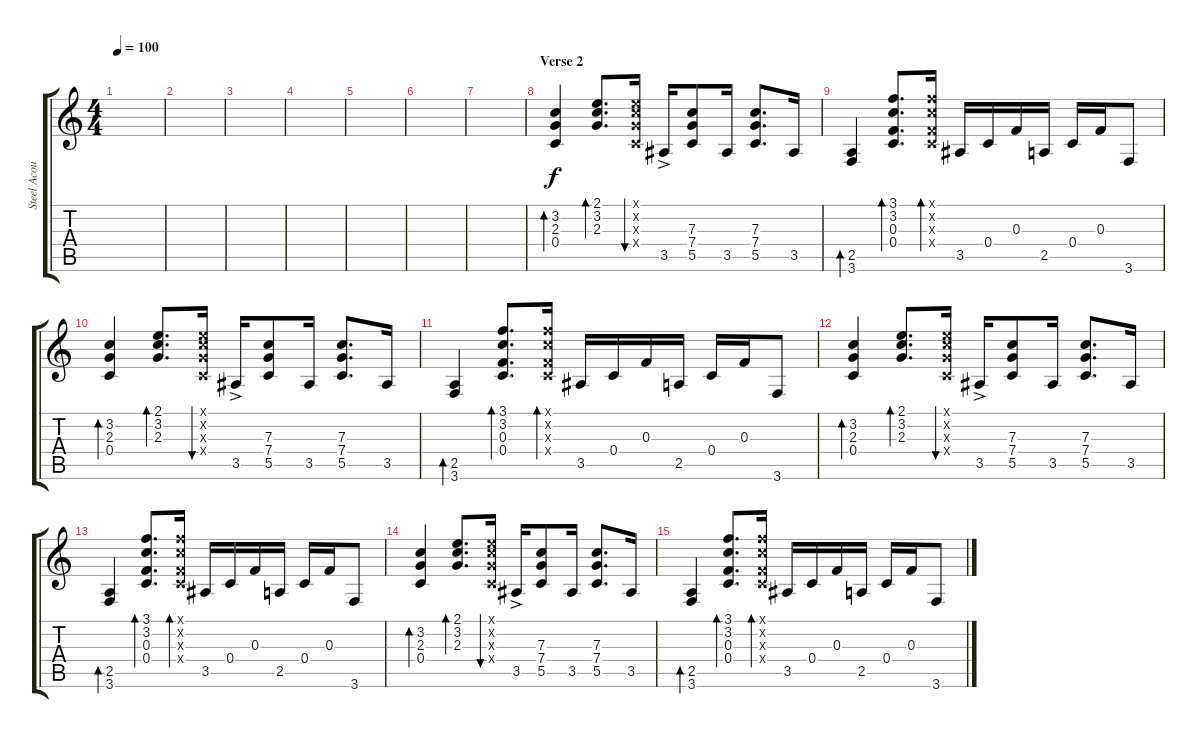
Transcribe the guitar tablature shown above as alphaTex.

\track ("Steel Acoustic - Mick" "Steel Acou") {instrument acousticguitarsteel}
\staff {score tabs}
\tuning (D4 A3 F3 C3 G2 D2) {hide}
\ts (4 4)
\tempo 100
\clef g2
\ks c
|
|
|
|
|
|
|
\section ("" "Verse 2")
(3.2 2.3 0.4).4{bd 30} (2.1 3.2 2.3).8{d bd 30} (2.1{x} 3.2{x} 2.3{x} 0.4{x}).16{bu 30} 3.5{ac}.16 (7.3 7.4 5.5).8 3.5.16 (7.3 7.4 5.5).8{d} 3.5.16 |
(2.5 3.6).4{bd 30} (3.1 3.2 0.3 0.4).8{d bd 30} (3.1{x} 3.2{x} 0.3{x} 0.4{x}).16{bd 30} 3.5.16 0.4.16 0.3.16 2.5.16 0.4.16 0.3.16 3.6.8 |
(3.2 2.3 0.4).4{bd 30} (2.1 3.2 2.3).8{d bd 30} (2.1{x} 3.2{x} 2.3{x} 0.4{x}).16{bu 30} 3.5{ac}.16 (7.3 7.4 5.5).8 3.5.16 (7.3 7.4 5.5).8{d} 3.5.16 |
(2.5 3.6).4{bd 30} (3.1 3.2 0.3 0.4).8{d bd 30} (3.1{x} 3.2{x} 0.3{x} 0.4{x}).16{bd 30} 3.5.16 0.4.16 0.3.16 2.5.16 0.4.16 0.3.16 3.6.8 |
(3.2 2.3 0.4).4{bd 30} (2.1 3.2 2.3).8{d bd 30} (2.1{x} 3.2{x} 2.3{x} 0.4{x}).16{bu 30} 3.5{ac}.16 (7.3 7.4 5.5).8 3.5.16 (7.3 7.4 5.5).8{d} 3.5.16 |
(2.5 3.6).4{bd 30} (3.1 3.2 0.3 0.4).8{d bd 30} (3.1{x} 3.2{x} 0.3{x} 0.4{x}).16{bd 30} 3.5.16 0.4.16 0.3.16 2.5.16 0.4.16 0.3.16 3.6.8 |
(3.2 2.3 0.4).4{bd 30} (2.1 3.2 2.3).8{d bd 30} (2.1{x} 3.2{x} 2.3{x} 0.4{x}).16{bu 30} 3.5{ac}.16 (7.3 7.4 5.5).8 3.5.16 (7.3 7.4 5.5).8{d} 3.5.16 |
(2.5 3.6).4{bd 30} (3.1 3.2 0.3 0.4).8{d bd 30} (3.1{x} 3.2{x} 0.3{x} 0.4{x}).16{bd 30} 3.5.16 0.4.16 0.3.16 2.5.16 0.4.16 0.3.16 3.6.8
